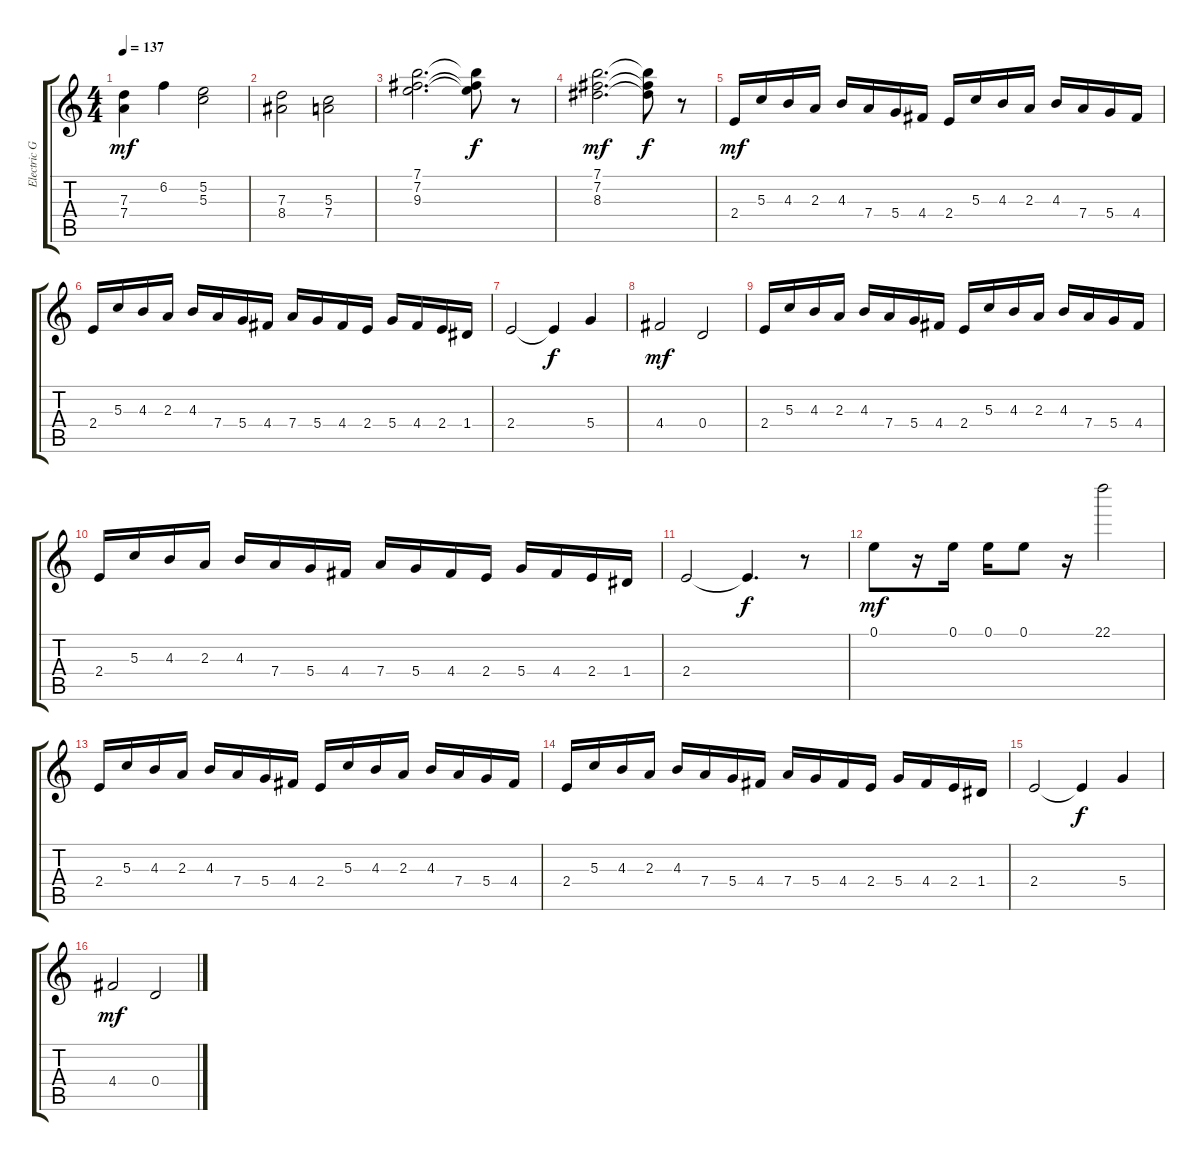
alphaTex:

\track ("Electric Guitar 3" "Electric G") {instrument distortionguitar}
\staff {score tabs}
\tuning (E4 B3 G3 D3 A2 E2) {hide}
\ts (4 4)
\tempo 137
\clef g2
\ks c
(7.3 7.4).4{dy mf} 6.2.4 (5.2 5.3).2 |
(7.3 8.4).2 (5.3 7.4).2 |
(7.1 7.2 9.3).2{d} (7.1{t} 7.2{t} 9.3{t}).8{dy f} r.8 |
(7.1 7.2 8.3).2{d dy mf} (7.1{t} 7.2{t} 8.3{t}).8{dy f} r.8 |
2.4.16{dy mf} 5.3.16 4.3.16 2.3.16 4.3.16 7.4.16 5.4.16 4.4.16 2.4.16 5.3.16 4.3.16 2.3.16 4.3.16 7.4.16 5.4.16 4.4.16 |
2.4.16 5.3.16 4.3.16 2.3.16 4.3.16 7.4.16 5.4.16 4.4.16 7.4.16 5.4.16 4.4.16 2.4.16 5.4.16 4.4.16 2.4.16 1.4.16 |
2.4.2 2.4{t}.4{dy f} 5.4.4 |
4.4.2{dy mf} 0.4.2 |
2.4.16 5.3.16 4.3.16 2.3.16 4.3.16 7.4.16 5.4.16 4.4.16 2.4.16 5.3.16 4.3.16 2.3.16 4.3.16 7.4.16 5.4.16 4.4.16 |
2.4.16 5.3.16 4.3.16 2.3.16 4.3.16 7.4.16 5.4.16 4.4.16 7.4.16 5.4.16 4.4.16 2.4.16 5.4.16 4.4.16 2.4.16 1.4.16 |
2.4.2 2.4{t}.4{d dy f} r.8 |
0.1.8{dy mf} r.16 0.1.16 0.1.16 0.1.8 r.16 22.1.2 |
2.4.16 5.3.16 4.3.16 2.3.16 4.3.16 7.4.16 5.4.16 4.4.16 2.4.16 5.3.16 4.3.16 2.3.16 4.3.16 7.4.16 5.4.16 4.4.16 |
2.4.16 5.3.16 4.3.16 2.3.16 4.3.16 7.4.16 5.4.16 4.4.16 7.4.16 5.4.16 4.4.16 2.4.16 5.4.16 4.4.16 2.4.16 1.4.16 |
2.4.2 2.4{t}.4{dy f} 5.4.4 |
4.4.2{dy mf} 0.4.2
